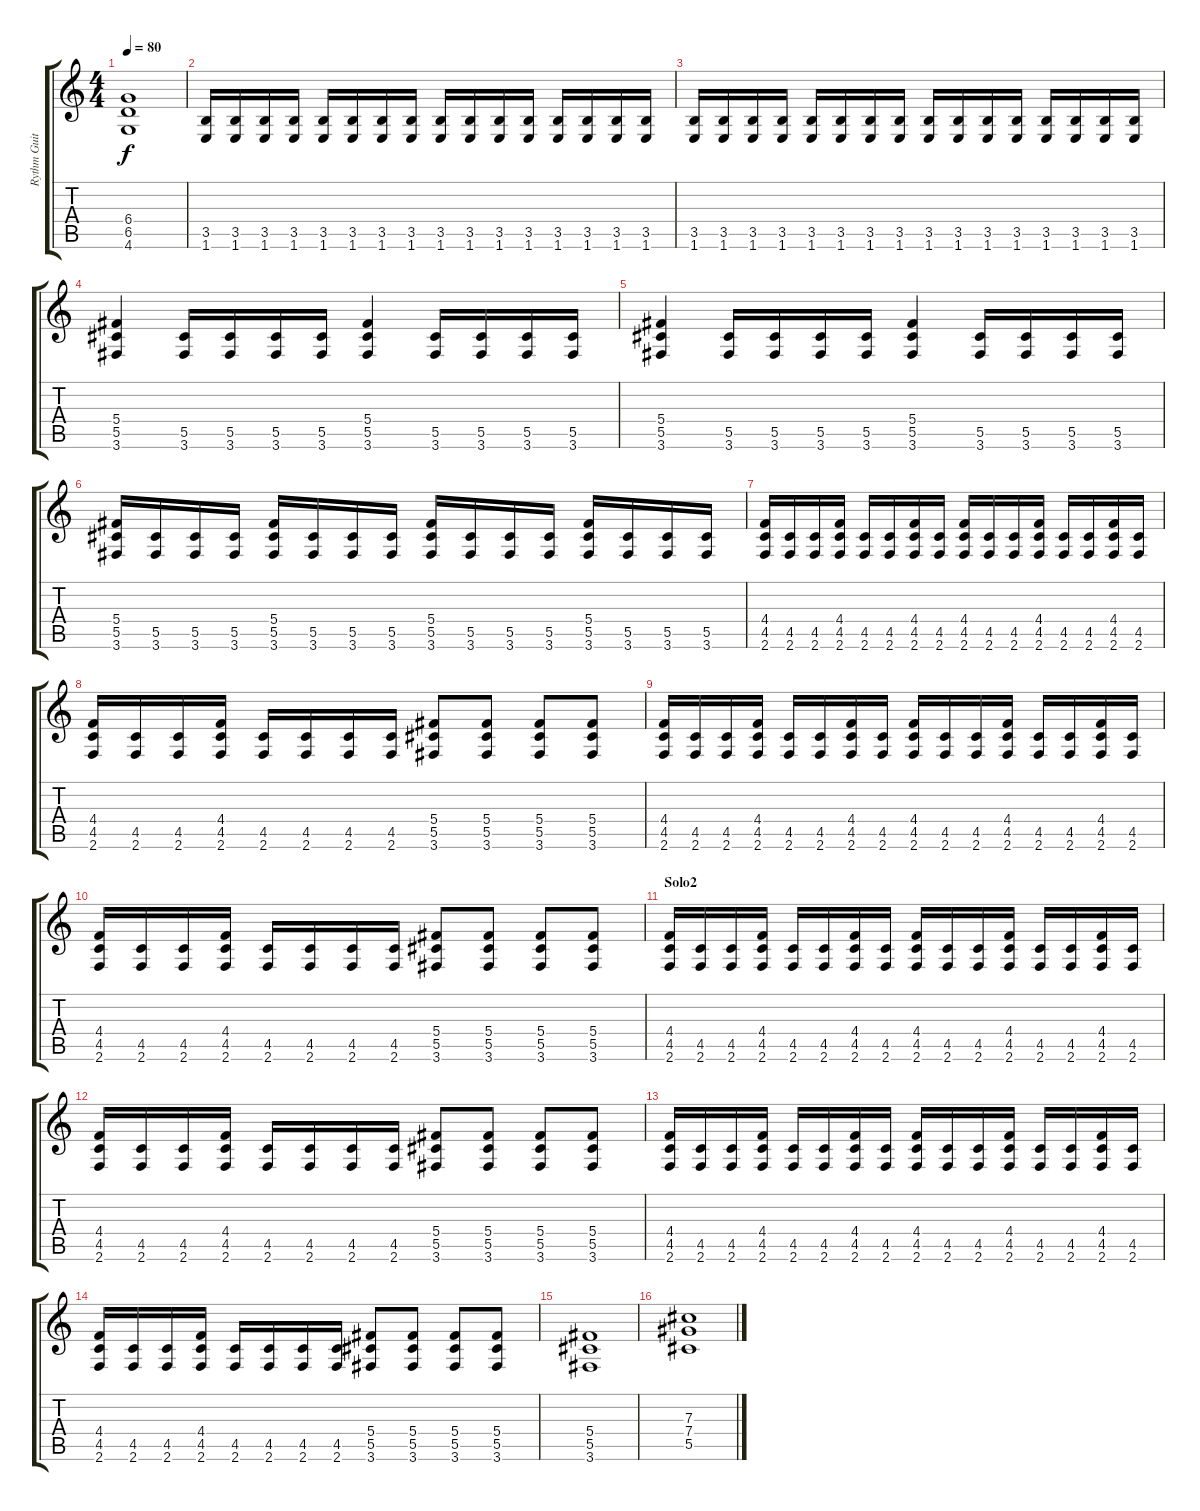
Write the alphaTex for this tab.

\track ("Rythm Guitar 2" "Rythm Guit") {instrument overdrivenguitar}
\staff {score tabs}
\tuning (Eb4 Bb3 Gb3 Db3 Ab2 Eb2) {hide}
\ts (4 4)
\tempo 80
\clef g2
\ks c
(6.4{t} 6.5{t} 4.6{t}).1{dy f} |
(3.5 1.6).16 (3.5 1.6).16 (3.5 1.6).16 (3.5 1.6).16 (3.5 1.6).16 (3.5 1.6).16 (3.5 1.6).16 (3.5 1.6).16 (3.5 1.6).16 (3.5 1.6).16 (3.5 1.6).16 (3.5 1.6).16 (3.5 1.6).16 (3.5 1.6).16 (3.5 1.6).16 (3.5 1.6).16 |
(3.5 1.6).16 (3.5 1.6).16 (3.5 1.6).16 (3.5 1.6).16 (3.5 1.6).16 (3.5 1.6).16 (3.5 1.6).16 (3.5 1.6).16 (3.5 1.6).16 (3.5 1.6).16 (3.5 1.6).16 (3.5 1.6).16 (3.5 1.6).16 (3.5 1.6).16 (3.5 1.6).16 (3.5 1.6).16 |
(5.4 5.5 3.6).4 (5.5 3.6).16 (5.5 3.6).16 (5.5 3.6).16 (5.5 3.6).16 (5.4 5.5 3.6).4 (5.5 3.6).16 (5.5 3.6).16 (5.5 3.6).16 (5.5 3.6).16 |
(5.4 5.5 3.6).4 (5.5 3.6).16 (5.5 3.6).16 (5.5 3.6).16 (5.5 3.6).16 (5.4 5.5 3.6).4 (5.5 3.6).16 (5.5 3.6).16 (5.5 3.6).16 (5.5 3.6).16 |
(5.4 5.5 3.6).16 (5.5 3.6).16 (5.5 3.6).16 (5.5 3.6).16 (5.4 5.5 3.6).16 (5.5 3.6).16 (5.5 3.6).16 (5.5 3.6).16 (5.4 5.5 3.6).16 (5.5 3.6).16 (5.5 3.6).16 (5.5 3.6).16 (5.4 5.5 3.6).16 (5.5 3.6).16 (5.5 3.6).16 (5.5 3.6).16 |
(4.4 4.5 2.6).16 (4.5 2.6).16 (4.5 2.6).16 (4.4 4.5 2.6).16 (4.5 2.6).16 (4.5 2.6).16 (4.4 4.5 2.6).16 (4.5 2.6).16 (4.4 4.5 2.6).16 (4.5 2.6).16 (4.5 2.6).16 (4.4 4.5 2.6).16 (4.5 2.6).16 (4.5 2.6).16 (4.4 4.5 2.6).16 (4.5 2.6).16 |
(4.4 4.5 2.6).16 (4.5 2.6).16 (4.5 2.6).16 (4.4 4.5 2.6).16 (4.5 2.6).16 (4.5 2.6).16 (4.5 2.6).16 (4.5 2.6).16 (5.4 5.5 3.6).8 (5.4 5.5 3.6).8 (5.4 5.5 3.6).8 (5.4 5.5 3.6).8 |
(4.4 4.5 2.6).16 (4.5 2.6).16 (4.5 2.6).16 (4.4 4.5 2.6).16 (4.5 2.6).16 (4.5 2.6).16 (4.4 4.5 2.6).16 (4.5 2.6).16 (4.4 4.5 2.6).16 (4.5 2.6).16 (4.5 2.6).16 (4.4 4.5 2.6).16 (4.5 2.6).16 (4.5 2.6).16 (4.4 4.5 2.6).16 (4.5 2.6).16 |
(4.4 4.5 2.6).16 (4.5 2.6).16 (4.5 2.6).16 (4.4 4.5 2.6).16 (4.5 2.6).16 (4.5 2.6).16 (4.5 2.6).16 (4.5 2.6).16 (5.4 5.5 3.6).8 (5.4 5.5 3.6).8 (5.4 5.5 3.6).8 (5.4 5.5 3.6).8 |
\section ("" "Solo2")
(4.4 4.5 2.6).16 (4.5 2.6).16 (4.5 2.6).16 (4.4 4.5 2.6).16 (4.5 2.6).16 (4.5 2.6).16 (4.4 4.5 2.6).16 (4.5 2.6).16 (4.4 4.5 2.6).16 (4.5 2.6).16 (4.5 2.6).16 (4.4 4.5 2.6).16 (4.5 2.6).16 (4.5 2.6).16 (4.4 4.5 2.6).16 (4.5 2.6).16 |
(4.4 4.5 2.6).16 (4.5 2.6).16 (4.5 2.6).16 (4.4 4.5 2.6).16 (4.5 2.6).16 (4.5 2.6).16 (4.5 2.6).16 (4.5 2.6).16 (5.4 5.5 3.6).8 (5.4 5.5 3.6).8 (5.4 5.5 3.6).8 (5.4 5.5 3.6).8 |
(4.4 4.5 2.6).16 (4.5 2.6).16 (4.5 2.6).16 (4.4 4.5 2.6).16 (4.5 2.6).16 (4.5 2.6).16 (4.4 4.5 2.6).16 (4.5 2.6).16 (4.4 4.5 2.6).16 (4.5 2.6).16 (4.5 2.6).16 (4.4 4.5 2.6).16 (4.5 2.6).16 (4.5 2.6).16 (4.4 4.5 2.6).16 (4.5 2.6).16 |
(4.4 4.5 2.6).16 (4.5 2.6).16 (4.5 2.6).16 (4.4 4.5 2.6).16 (4.5 2.6).16 (4.5 2.6).16 (4.5 2.6).16 (4.5 2.6).16 (5.4 5.5 3.6).8 (5.4 5.5 3.6).8 (5.4 5.5 3.6).8 (5.4 5.5 3.6).8 |
(5.4 5.5 3.6).1 |
(7.3 7.4 5.5).1
